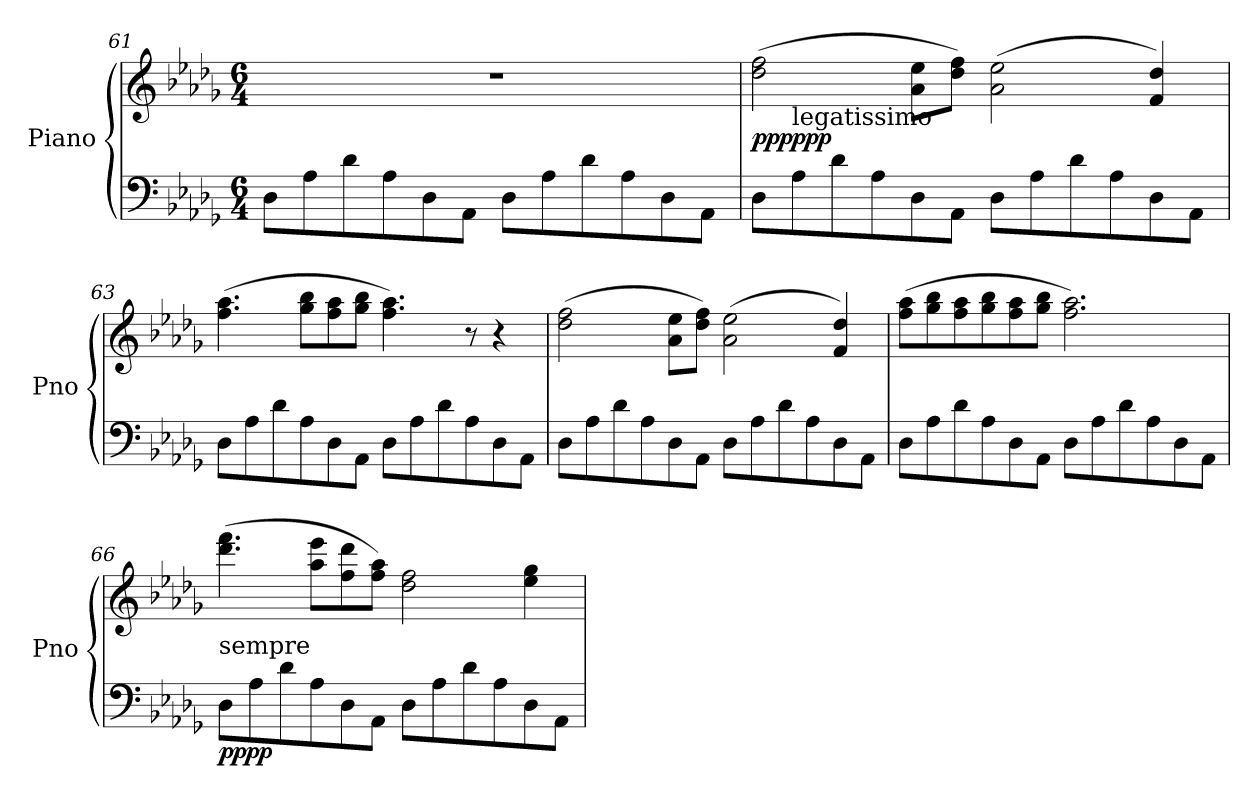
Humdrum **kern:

**kern	**kern	**dynam
*part1	*part1	*part1
*staff2	*staff1	*staff1/2
*I"Piano	*	*
*I'Pno	*	*
!!LO:LB:g=z
*clefF4	*clefG2	*
*k[b-e-a-d-g-]	*k[b-e-a-d-g-]	*
*D-:	*D-:	*
*M6/4	*M6/4	*
=61	=61	=61
8D-\L	1.r	.
8A-\	.	.
8d-\	.	.
8A-\	.	.
8D-\	.	.
8AA-\J	.	.
8D-\L	.	.
8A-\	.	.
8d-\	.	.
8A-\	.	.
8D-\	.	.
8AA-\J	.	.
=62	=62	=62
!	!	!LO:DY:a=2
!	!	!LO:DY:n=1:b
8D-\L	(2dd-\ 2ff\	ppp ppp
!LO:TX:a:t=legatissimo	!	!
8A-\	.	.
8d-\	.	.
8A-\	.	.
8D-\	8a-\ 8ee-\L	.
8AA-\J	8dd-\ 8ff\J)	.
8D-\L	(2a-\ 2ee-\	.
8A-\	.	.
8d-\	.	.
8A-\	.	.
8D-\	4f/ 4dd-/)	.
8AA-\J	.	.
=63	=63	=63
8D-\L	(4.ff\ 4.aa-\	.
8A-\	.	.
8d-\	.	.
8A-\	8gg-\ 8bb-\L	.
8D-\	8ff\ 8aa-\	.
8AA-\J	8gg-\ 8bb-\J	.
8D-\L	4.ff\ 4.aa-\)	.
8A-\	.	.
8d-\	.	.
8A-\	8r	.
8D-\	4r	.
8AA-\J	.	.
=64	=64	=64
8D-\L	(2dd-\ 2ff\	.
8A-\	.	.
8d-\	.	.
8A-\	.	.
8D-\	8a-\ 8ee-\L	.
8AA-\J	8dd-\ 8ff\J)	.
8D-\L	(2a-\ 2ee-\	.
8A-\	.	.
8d-\	.	.
8A-\	.	.
8D-\	4f/ 4dd-/)	.
8AA-\J	.	.
!!LO:LB:g=z
=65	=65	=65
8D-\L	(8ff\ 8aa-\L	.
8A-\	8gg-\ 8bb-\	.
8d-\	8ff\ 8aa-\	.
8A-\	8gg-\ 8bb-\	.
8D-\	8ff\ 8aa-\	.
8AA-\J	8gg-\ 8bb-\J	.
8D-\L	2.ff\ 2.aa-\)	.
8A-\	.	.
8d-\	.	.
8A-\	.	.
8D-\	.	.
8AA-\J	.	.
=66	=66	=66
!LO:TX:a:t=sempre	!	!
!	!	!LO:DY:b=2
!	!	!LO:DY:n=1:b
8D-\L	(4.ddd-\ 4.fff\	pp pp
8A-\	.	.
8d-\	.	.
8A-\	8aa-\ 8eee-\L	.
8D-\	8ff\ 8ddd-\	.
8AA-\J	8ff\ 8aa-\J)	.
8D-\L	2dd-\ 2ff\	.
8A-\	.	.
8d-\	.	.
8A-\	.	.
8D-\	4ee-\ 4gg-\	.
8AA-\J	.	.
=	=	=
*-	*-	*-
